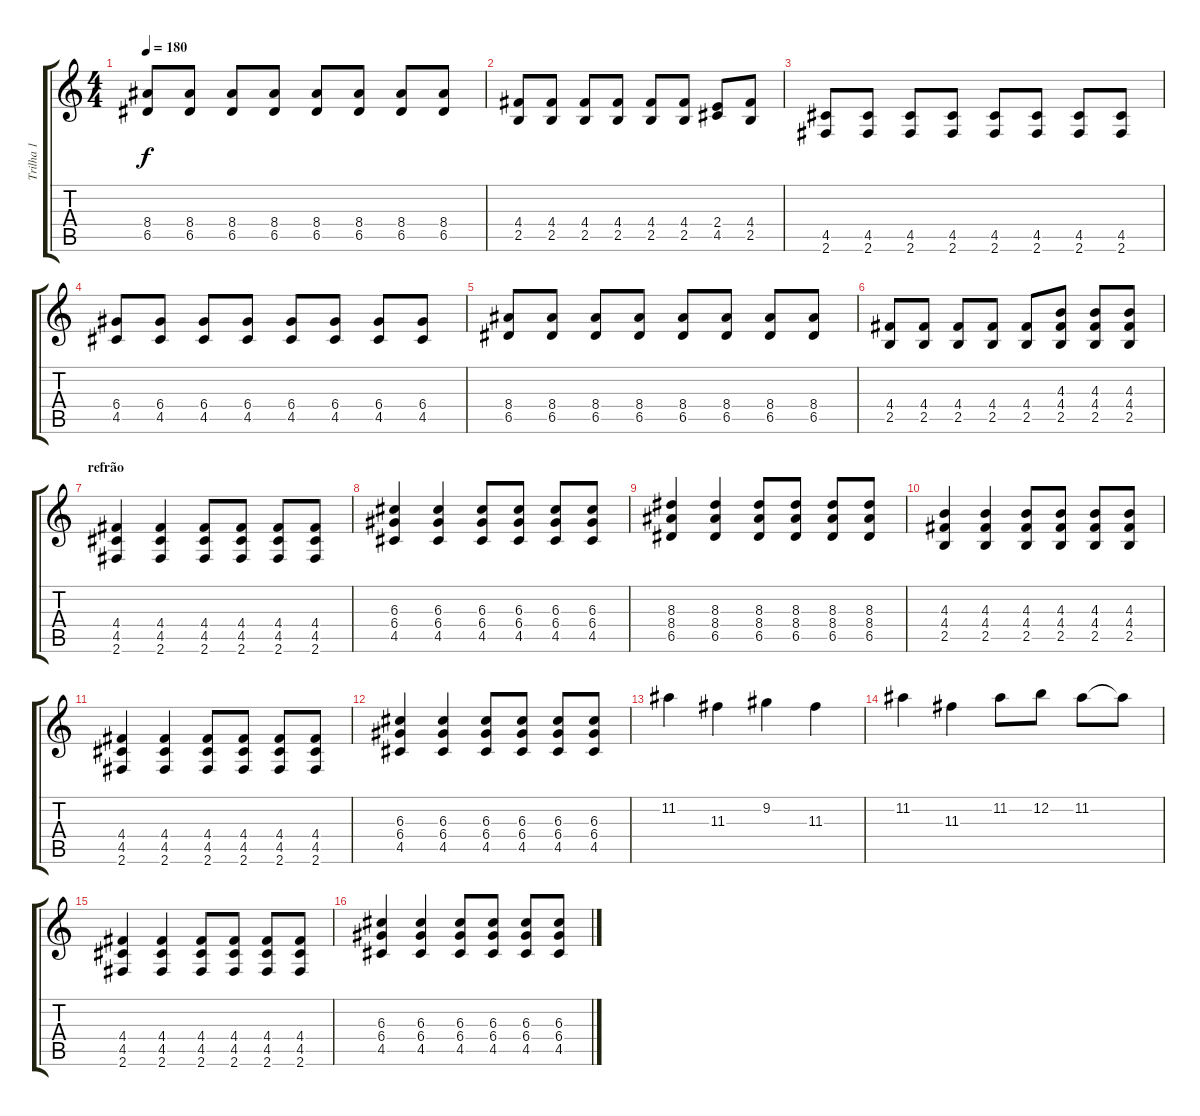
\track ("Trilha 1" "Trilha 1") {instrument overdrivenguitar}
\staff {score tabs}
\tuning (E4 B3 G3 D3 A2 E2) {hide}
\ts (4 4)
\tempo 180
\clef g2
\ks c
(8.4 6.5).8{dy f} (8.4 6.5).8 (8.4 6.5).8 (8.4 6.5).8 (8.4 6.5).8 (8.4 6.5).8 (8.4 6.5).8 (8.4 6.5).8 |
(4.4 2.5).8 (4.4 2.5).8 (4.4 2.5).8 (4.4 2.5).8 (4.4 2.5).8 (4.4 2.5).8 (2.4 4.5).8 (4.4 2.5).8 |
(4.5 2.6).8 (4.5 2.6).8 (4.5 2.6).8 (4.5 2.6).8 (4.5 2.6).8 (4.5 2.6).8 (4.5 2.6).8 (4.5 2.6).8 |
(6.4 4.5).8 (6.4 4.5).8 (6.4 4.5).8 (6.4 4.5).8 (6.4 4.5).8 (6.4 4.5).8 (6.4 4.5).8 (6.4 4.5).8 |
(8.4 6.5).8 (8.4 6.5).8 (8.4 6.5).8 (8.4 6.5).8 (8.4 6.5).8 (8.4 6.5).8 (8.4 6.5).8 (8.4 6.5).8 |
(4.4 2.5).8 (4.4 2.5).8 (4.4 2.5).8 (4.4 2.5).8 (4.4 2.5).8 (4.3 4.4 2.5).8{instrument overdrivenguitar} (4.3 4.4 2.5).8 (4.3 4.4 2.5).8 |
\section ("" "refrão")
(4.4 4.5 2.6).4{volume 13 instrument overdrivenguitar} (4.4 4.5 2.6).4 (4.4 4.5 2.6).8 (4.4 4.5 2.6).8 (4.4 4.5 2.6).8 (4.4 4.5 2.6).8 |
(6.3 6.4 4.5).4 (6.3 6.4 4.5).4 (6.3 6.4 4.5).8 (6.3 6.4 4.5).8 (6.3 6.4 4.5).8 (6.3 6.4 4.5).8 |
(8.3 8.4 6.5).4 (8.3 8.4 6.5).4 (8.3 8.4 6.5).8 (8.3 8.4 6.5).8 (8.3 8.4 6.5).8 (8.3 8.4 6.5).8 |
(4.3 4.4 2.5).4 (4.3 4.4 2.5).4 (4.3 4.4 2.5).8 (4.3 4.4 2.5).8 (4.3 4.4 2.5).8 (4.3 4.4 2.5).8 |
(4.4 4.5 2.6).4 (4.4 4.5 2.6).4 (4.4 4.5 2.6).8 (4.4 4.5 2.6).8 (4.4 4.5 2.6).8 (4.4 4.5 2.6).8 |
(6.3 6.4 4.5).4 (6.3 6.4 4.5).4 (6.3 6.4 4.5).8 (6.3 6.4 4.5).8 (6.3 6.4 4.5).8 (6.3 6.4 4.5).8 |
11.2.4 11.3.4 9.2.4 11.3.4 |
11.2.4 11.3.4 11.2.8 12.2.8 11.2.8 11.2{t}.8 |
(4.4 4.5 2.6).4 (4.4 4.5 2.6).4 (4.4 4.5 2.6).8 (4.4 4.5 2.6).8 (4.4 4.5 2.6).8 (4.4 4.5 2.6).8 |
(6.3 6.4 4.5).4 (6.3 6.4 4.5).4 (6.3 6.4 4.5).8 (6.3 6.4 4.5).8 (6.3 6.4 4.5).8 (6.3 6.4 4.5).8
